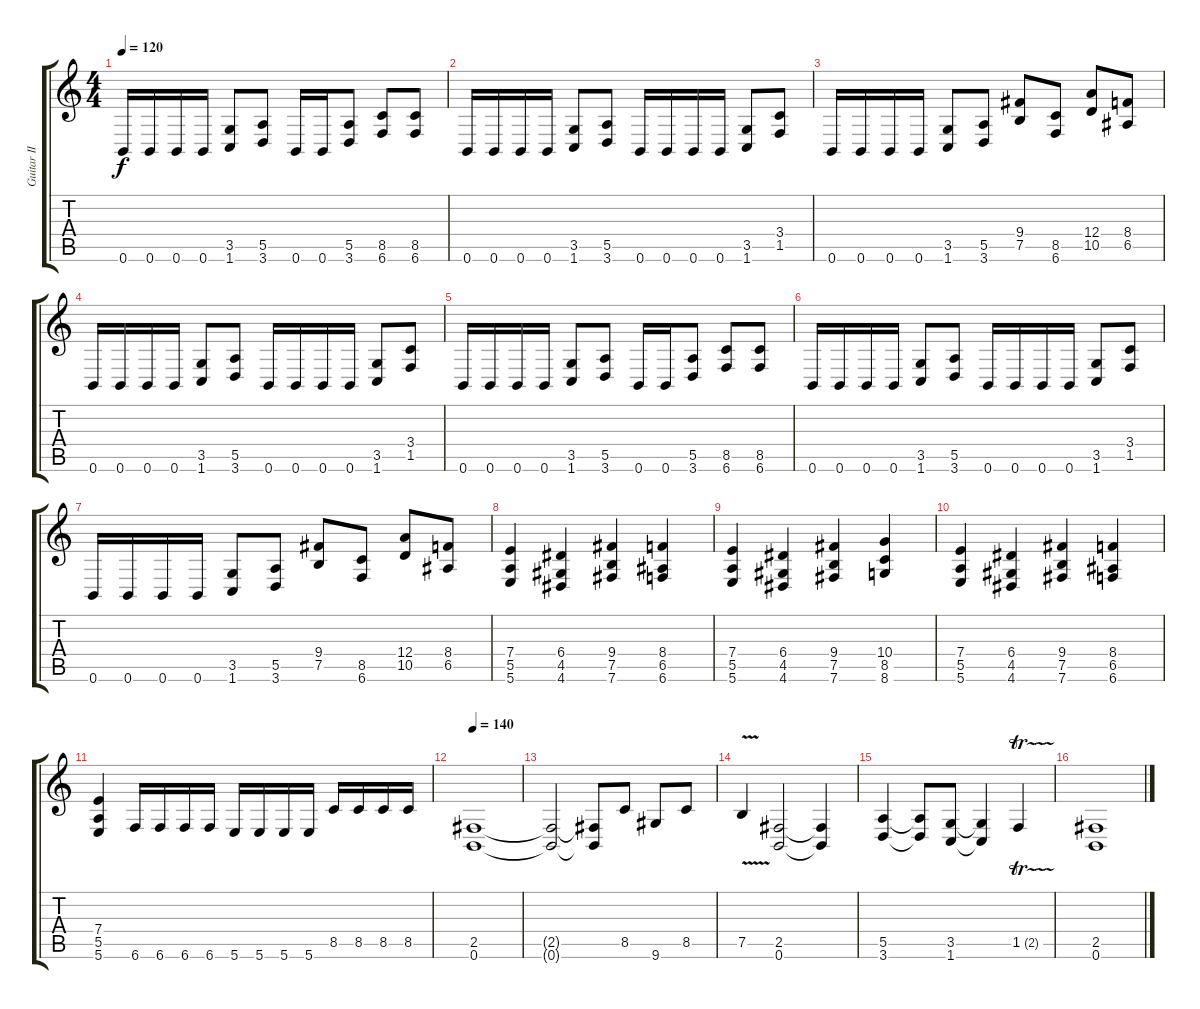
\track ("Guitar II" "Guitar II") {instrument distortionguitar}
\staff {score tabs}
\tuning (B3 Gb3 D3 A2 E2 B1) {hide}
\ts (4 4)
\tempo 120
\clef g2
\ks c
0.6.16{dy f} 0.6.16 0.6.16 0.6.16 (3.5 1.6).8 (5.5 3.6).8 0.6.16 0.6.16 (5.5 3.6).8 (8.5 6.6).8 (8.5 6.6).8 |
0.6.16 0.6.16 0.6.16 0.6.16 (3.5 1.6).8 (5.5 3.6).8 0.6.16 0.6.16 0.6.16 0.6.16 (3.5 1.6).8 (3.4 1.5).8 |
0.6.16 0.6.16 0.6.16 0.6.16 (3.5 1.6).8 (5.5 3.6).8 (9.4 7.5).8 (8.5 6.6).8 (12.4 10.5).8 (8.4 6.5).8 |
0.6.16 0.6.16 0.6.16 0.6.16 (3.5 1.6).8 (5.5 3.6).8 0.6.16 0.6.16 0.6.16 0.6.16 (3.5 1.6).8 (3.4 1.5).8 |
0.6.16 0.6.16 0.6.16 0.6.16 (3.5 1.6).8 (5.5 3.6).8 0.6.16 0.6.16 (5.5 3.6).8 (8.5 6.6).8 (8.5 6.6).8 |
0.6.16 0.6.16 0.6.16 0.6.16 (3.5 1.6).8 (5.5 3.6).8 0.6.16 0.6.16 0.6.16 0.6.16 (3.5 1.6).8 (3.4 1.5).8 |
0.6.16 0.6.16 0.6.16 0.6.16 (3.5 1.6).8 (5.5 3.6).8 (9.4 7.5).8 (8.5 6.6).8 (12.4 10.5).8 (8.4 6.5).8 |
(7.4 5.5 5.6).4 (6.4 4.5 4.6).4 (9.4 7.5 7.6).4 (8.4 6.5 6.6).4 |
(7.4 5.5 5.6).4 (6.4 4.5 4.6).4 (9.4 7.5 7.6).4 (10.4 8.5 8.6).4 |
(7.4 5.5 5.6).4 (6.4 4.5 4.6).4 (9.4 7.5 7.6).4 (8.4 6.5 6.6).4 |
(7.4 5.5 5.6).4 6.6.16 6.6.16 6.6.16 6.6.16 5.6.16 5.6.16 5.6.16 5.6.16 8.5.16 8.5.16 8.5.16 8.5.16 |
\tempo 140
(2.5 0.6).1 |
(2.5{t} 0.6{t}).2 (2.5{t} 0.6{t}).8 8.5.8 9.6.8 8.5.8 |
7.5{v}.4 (2.5 0.6).2 (2.5{t} 0.6{t}).4 |
(5.5 3.6).4 (5.5{t} 3.6{t}).8 (3.5 1.6).8 (3.5{t} 1.6{t}).4 1.5{tr (2 16)}.4 |
(2.5 0.6).1
